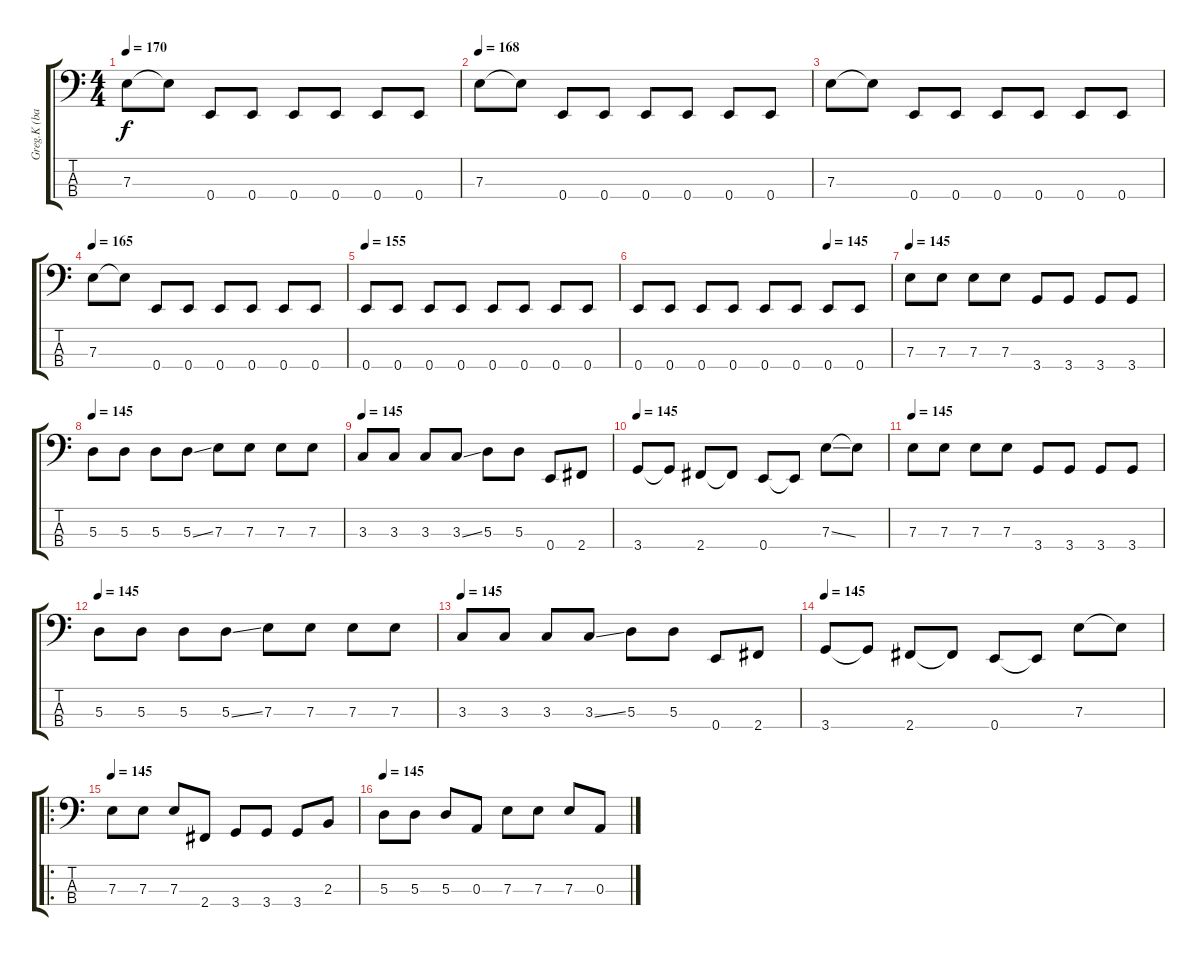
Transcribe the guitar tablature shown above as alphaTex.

\track ("Greg.K (bass)" "Greg.K (ba") {instrument electricbassfinger}
\staff {score tabs}
\tuning (G2 D2 A1 E1) {hide}
\ts (4 4)
\tempo 170
\clef f4
\ks c
7.3.8{dy f} 7.3{t}.8 0.4.8 0.4.8 0.4.8 0.4.8 0.4.8 0.4.8 |
\tempo 168
7.3.8 7.3{t}.8 0.4.8 0.4.8 0.4.8 0.4.8 0.4.8 0.4.8 |
7.3.8 7.3{t}.8 0.4.8 0.4.8 0.4.8 0.4.8 0.4.8 0.4.8 |
\tempo 165
7.3.8 7.3{t}.8 0.4.8 0.4.8 0.4.8 0.4.8 0.4.8 0.4.8 |
\tempo 155
0.4.8 0.4.8 0.4.8 0.4.8 0.4.8 0.4.8 0.4.8 0.4.8 |
\tempo (145 0.75)
0.4.8 0.4.8 0.4.8 0.4.8 0.4.8 0.4.8 0.4.8 0.4.8 |
\tempo 145
7.3.8{volume 16} 7.3.8 7.3.8 7.3.8 3.4.8 3.4.8 3.4.8 3.4.8 |
\tempo 145
5.3.8 5.3.8 5.3.8 5.3{ss}.8 7.3.8 7.3.8 7.3.8 7.3.8 |
\tempo 145
3.3.8 3.3.8 3.3.8 3.3{ss}.8 5.3.8 5.3.8 0.4.8 2.4.8 |
\tempo 145
3.4.8 3.4{t}.8 2.4.8 2.4{t}.8 0.4.8 0.4{t}.8 7.3{ss}.8 7.3{t}.8 |
\tempo 145
7.3.8 7.3.8 7.3.8 7.3.8 3.4.8 3.4.8 3.4.8 3.4.8 |
\tempo 145
5.3.8 5.3.8 5.3.8 5.3{ss}.8 7.3.8 7.3.8 7.3.8 7.3.8 |
\tempo 145
3.3.8 3.3.8 3.3.8 3.3{ss}.8 5.3.8 5.3.8 0.4.8 2.4.8 |
\tempo 145
3.4.8 3.4{t}.8 2.4.8 2.4{t}.8 0.4.8 0.4{t}.8 7.3.8 7.3{t}.8 |
\ro
\tempo 145
7.3.8 7.3.8 7.3.8 2.4.8 3.4.8 3.4.8 3.4.8 2.3.8 |
\tempo 145
5.3.8 5.3.8 5.3.8 0.3.8 7.3.8 7.3.8 7.3.8 0.3.8
